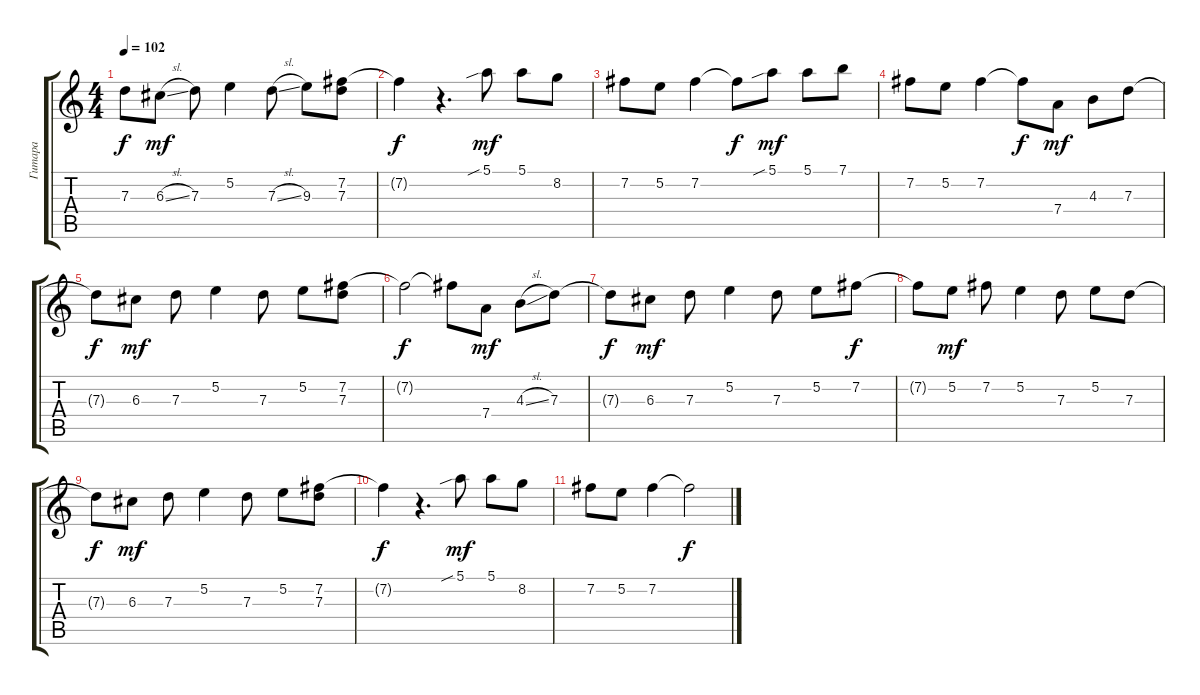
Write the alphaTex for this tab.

\track ("Гитара" "Гитара") {instrument electricguitarmuted}
\staff {score tabs}
\tuning (E4 B3 G3 D3 A2 E2) {hide}
\ts (4 4)
\tempo 102
\clef g2
\ks c
7.3{t}.8{dy f} 6.3{sl}.8{dy mf} 7.3.8 5.2.4 7.3{sl}.8 9.3.8 (7.2 7.3).8 |
7.2{t}.4{dy f} r.4{d} 5.1{sib}.8{dy mf} 5.1.8 8.2.8 |
7.2.8 5.2.8 7.2.4 7.2{t}.8{dy f} 5.1{sib}.8{dy mf} 5.1.8 7.1.8 |
7.2.8 5.2.8 7.2.4 7.2{t}.8{dy f} 7.4.8{dy mf} 4.3.8 7.3.8 |
7.3{t}.8{dy f} 6.3.8{dy mf} 7.3.8 5.2.4 7.3.8 5.2.8 (7.2 7.3).8 |
7.2{t}.2{dy f} 7.2{t}.8 7.4.8{dy mf volume 11 instrument overdrivenguitar} 4.3{sl}.8 7.3.8 |
7.3{t}.8{dy f} 6.3.8{dy mf} 7.3.8 5.2.4 7.3.8 5.2.8 7.2.8{dy f} |
7.2{t}.8{volume 0} 5.2.8{dy mf} 7.2.8 5.2.4 7.3.8 5.2.8 7.3.8 |
7.3{t}.8{dy f} 6.3.8{dy mf} 7.3.8 5.2.4 7.3.8 5.2.8 (7.2 7.3).8 |
7.2{t}.4{dy f} r.4{d} 5.1{sib}.8{dy mf} 5.1.8 8.2.8 |
7.2.8 5.2.8 7.2.4 7.2{t}.2{dy f}
